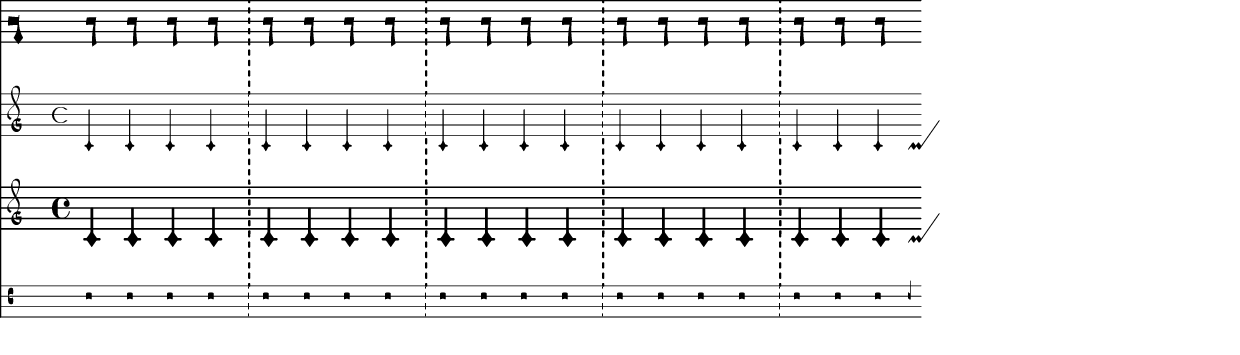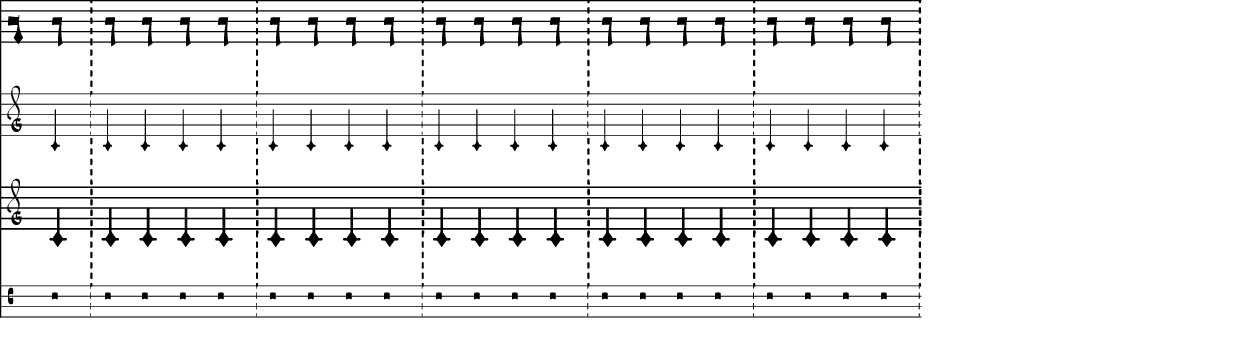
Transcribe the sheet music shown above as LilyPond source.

%% Generated by lilypond-book
%% Options: [exampleindent=10.16\mm,indent=0\mm,line-width=160\mm,paper-height=845.047\pt,paper-width=597.508\pt,papersize='(cons (* 597.508 pt) (* 845.047 pt))]
\include "lilypond-book-preamble.ly"


% ****************************************************************
% Start cut-&-pastable-section
% ****************************************************************

#(ly:set-option 'eps-box-padding 3.000000)



\paper {
  #(set-paper-size '(cons (* 597.508 pt) (* 845.047 pt)))
  indent = 0\mm
  line-width = 160\mm
  % offset the left padding, also add 1mm as lilypond creates cropped
  % images with a little space on the right
  line-width = #(- line-width (* mm  3.000000) (* mm 1))
}

\layout {
  
}




% ****************************************************************
% ly snippet:
% ****************************************************************
\sourcefilename "/lilypond-2.25.15/input/regression/allow-break-ancient.ly"
\sourcefileline 0
\version "2.23.12"

\header {
  texidoc = "By default, certain staff contexts for ancient music do
not forbid line breaks between bar lines.  The output should have a
break at a point without a bar line."
}

music = \repeat unfold 10 {
  c'4
  4
  4
  4 \noBreak
  \bar "!"
}

\new StaffGroup \with { \unset systemStartDelimiter } <<
  \new KievanStaff << \music >>
  \new MensuralStaff << \music >>
  \new PetrucciStaff << \music >>
  \new VaticanaStaff << \music >>
>>



% ****************************************************************
% end ly snippet
% ****************************************************************
